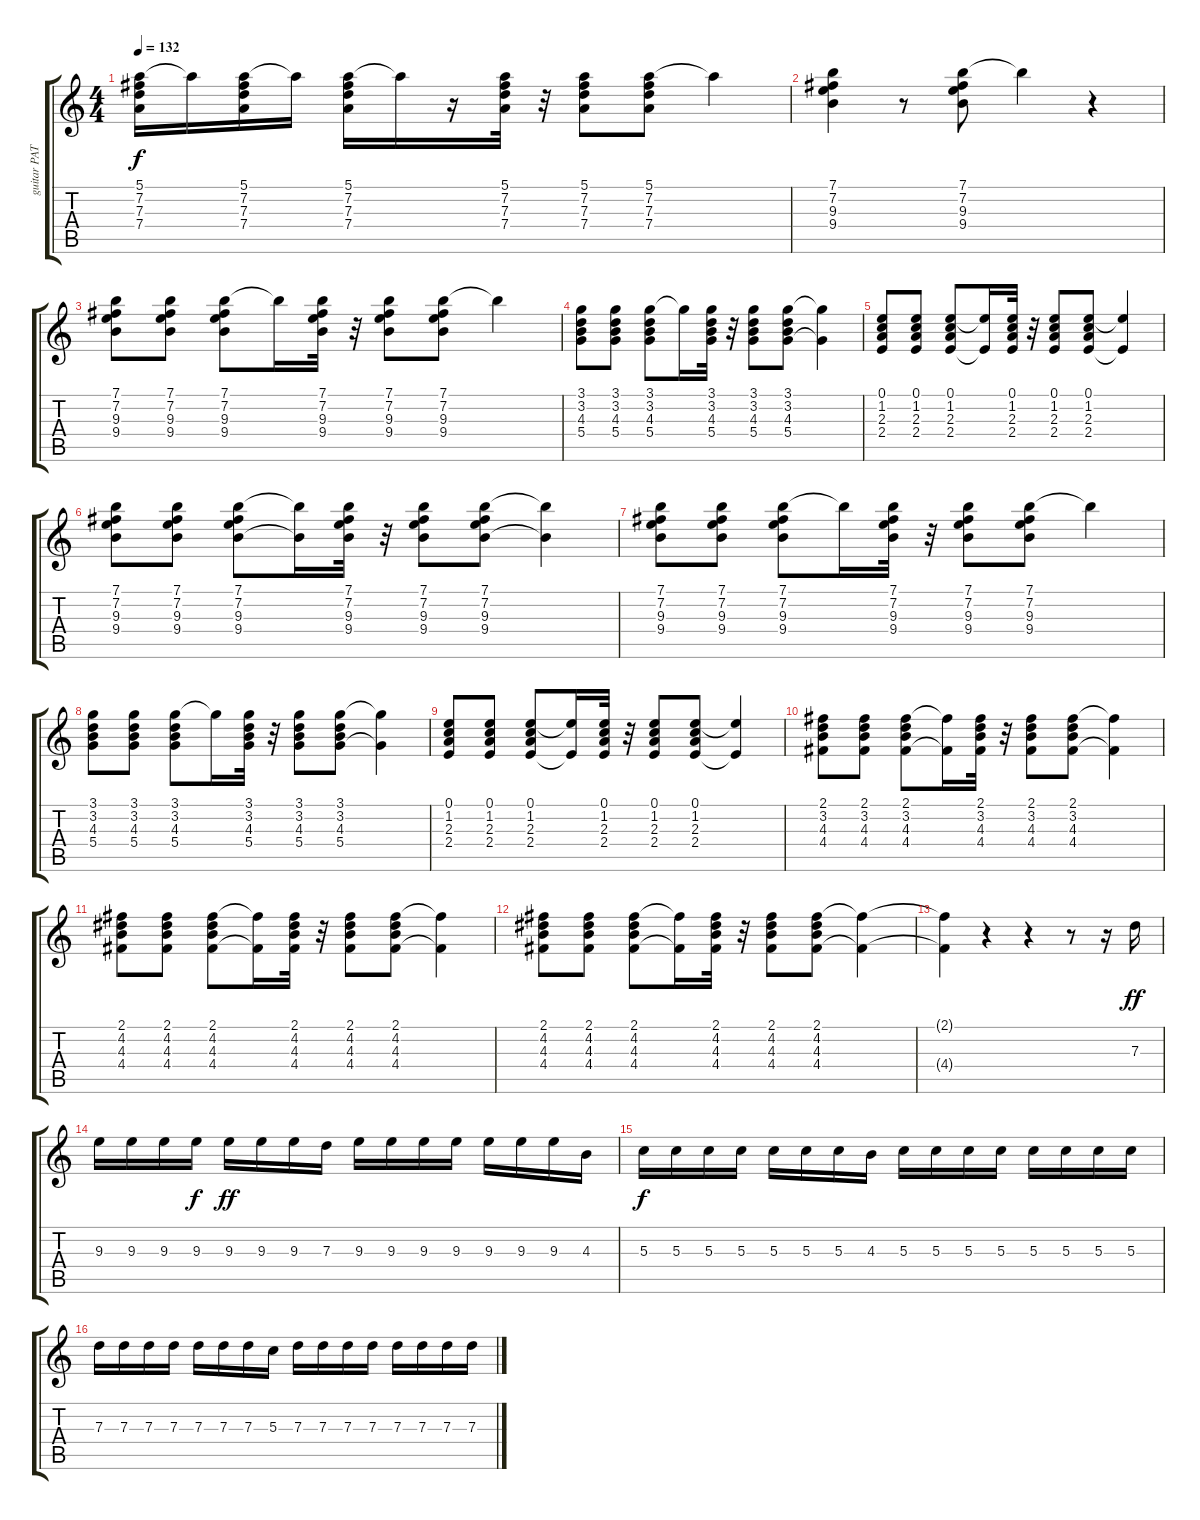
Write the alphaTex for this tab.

\track ("guitar PAT" "guitar PAT") {instrument distortionguitar}
\staff {score tabs}
\tuning (E4 B3 G3 D3 A2 E2) {hide}
\ts (4 4)
\tempo 132
\clef g2
\ks c
(5.1 7.2 7.3 7.4).16{dy f} 5.1{t}.16 (5.1 7.2 7.3 7.4).16 5.1{t}.16 (5.1 7.2 7.3 7.4).16 5.1{t}.16 r.16 (5.1 7.2 7.3 7.4).32 r.32 (5.1 7.2 7.3 7.4).8 (5.1 7.2 7.3 7.4).8 5.1{t}.4 |
(7.1 7.2 9.3 9.4).4 r.8 (7.1 7.2 9.3 9.4).8 7.1{t}.4 r.4 |
(7.1 7.2 9.3 9.4).8 (7.1 7.2 9.3 9.4).8 (7.1 7.2 9.3 9.4).8 7.1{t}.16 (7.1 7.2 9.3 9.4).32 r.32 (7.1 7.2 9.3 9.4).8 (7.1 7.2 9.3 9.4).8 7.1{t}.4 |
(3.1 3.2 4.3 5.4).8 (3.1 3.2 4.3 5.4).8 (3.1 3.2 4.3 5.4).8 3.1{t}.16 (3.1 3.2 4.3 5.4).32 r.32 (3.1 3.2 4.3 5.4).8 (3.1 3.2 4.3 5.4).8 (3.1{t} 5.4{t}).4 |
(0.1 1.2 2.3 2.4).8 (0.1 1.2 2.3 2.4).8 (0.1 1.2 2.3 2.4).8 (0.1{t} 2.4{t}).16 (0.1 1.2 2.3 2.4).32 r.32 (0.1 1.2 2.3 2.4).8 (0.1 1.2 2.3 2.4).8 (0.1{t} 2.4{t}).4 |
(7.1 7.2 9.3 9.4).8 (7.1 7.2 9.3 9.4).8 (7.1 7.2 9.3 9.4).8 (7.1{t} 9.4{t}).16 (7.1 7.2 9.3 9.4).32 r.32 (7.1 7.2 9.3 9.4).8 (7.1 7.2 9.3 9.4).8 (7.1{t} 9.4{t}).4 |
(7.1 7.2 9.3 9.4).8 (7.1 7.2 9.3 9.4).8 (7.1 7.2 9.3 9.4).8 7.1{t}.16 (7.1 7.2 9.3 9.4).32 r.32 (7.1 7.2 9.3 9.4).8 (7.1 7.2 9.3 9.4).8 7.1{t}.4 |
(3.1 3.2 4.3 5.4).8 (3.1 3.2 4.3 5.4).8 (3.1 3.2 4.3 5.4).8 3.1{t}.16 (3.1 3.2 4.3 5.4).32 r.32 (3.1 3.2 4.3 5.4).8 (3.1 3.2 4.3 5.4).8 (3.1{t} 5.4{t}).4 |
(0.1 1.2 2.3 2.4).8 (0.1 1.2 2.3 2.4).8 (0.1 1.2 2.3 2.4).8 (0.1{t} 2.4{t}).16 (0.1 1.2 2.3 2.4).32 r.32 (0.1 1.2 2.3 2.4).8 (0.1 1.2 2.3 2.4).8 (0.1{t} 2.4{t}).4 |
(2.1 3.2 4.3 4.4).8 (2.1 3.2 4.3 4.4).8 (2.1 3.2 4.3 4.4).8 (2.1{t} 4.4{t}).16 (2.1 3.2 4.3 4.4).32 r.32 (2.1 3.2 4.3 4.4).8 (2.1 3.2 4.3 4.4).8 (2.1{t} 4.4{t}).4 |
(2.1 4.2 4.3 4.4).8 (2.1 4.2 4.3 4.4).8 (2.1 4.2 4.3 4.4).8 (2.1{t} 4.4{t}).16 (2.1 4.2 4.3 4.4).32 r.32 (2.1 4.2 4.3 4.4).8 (2.1 4.2 4.3 4.4).8 (2.1{t} 4.4{t}).4 |
(2.1 4.2 4.3 4.4).8 (2.1 4.2 4.3 4.4).8 (2.1 4.2 4.3 4.4).8 (2.1{t} 4.4{t}).16 (2.1 4.2 4.3 4.4).32 r.32 (2.1 4.2 4.3 4.4).8 (2.1 4.2 4.3 4.4).8 (2.1{t} 4.4{t}).4 |
(2.1{t} 4.4{t}).4 r.4 r.4 r.8 r.16 7.3.16{dy ff volume 14 instrument distortionguitar} |
9.3.16 9.3.16 9.3.16 9.3.16{dy f} 9.3.16{dy ff} 9.3.16 9.3.16 7.3.16 9.3.16 9.3.16 9.3.16 9.3.16 9.3.16 9.3.16 9.3.16 4.3.16 |
5.3.16{dy f} 5.3.16 5.3.16 5.3.16 5.3.16 5.3.16 5.3.16 4.3.16 5.3.16 5.3.16 5.3.16 5.3.16 5.3.16 5.3.16 5.3.16 5.3.16 |
7.3.16 7.3.16 7.3.16 7.3.16 7.3.16 7.3.16 7.3.16 5.3.16 7.3.16 7.3.16 7.3.16 7.3.16 7.3.16 7.3.16 7.3.16 7.3.16
